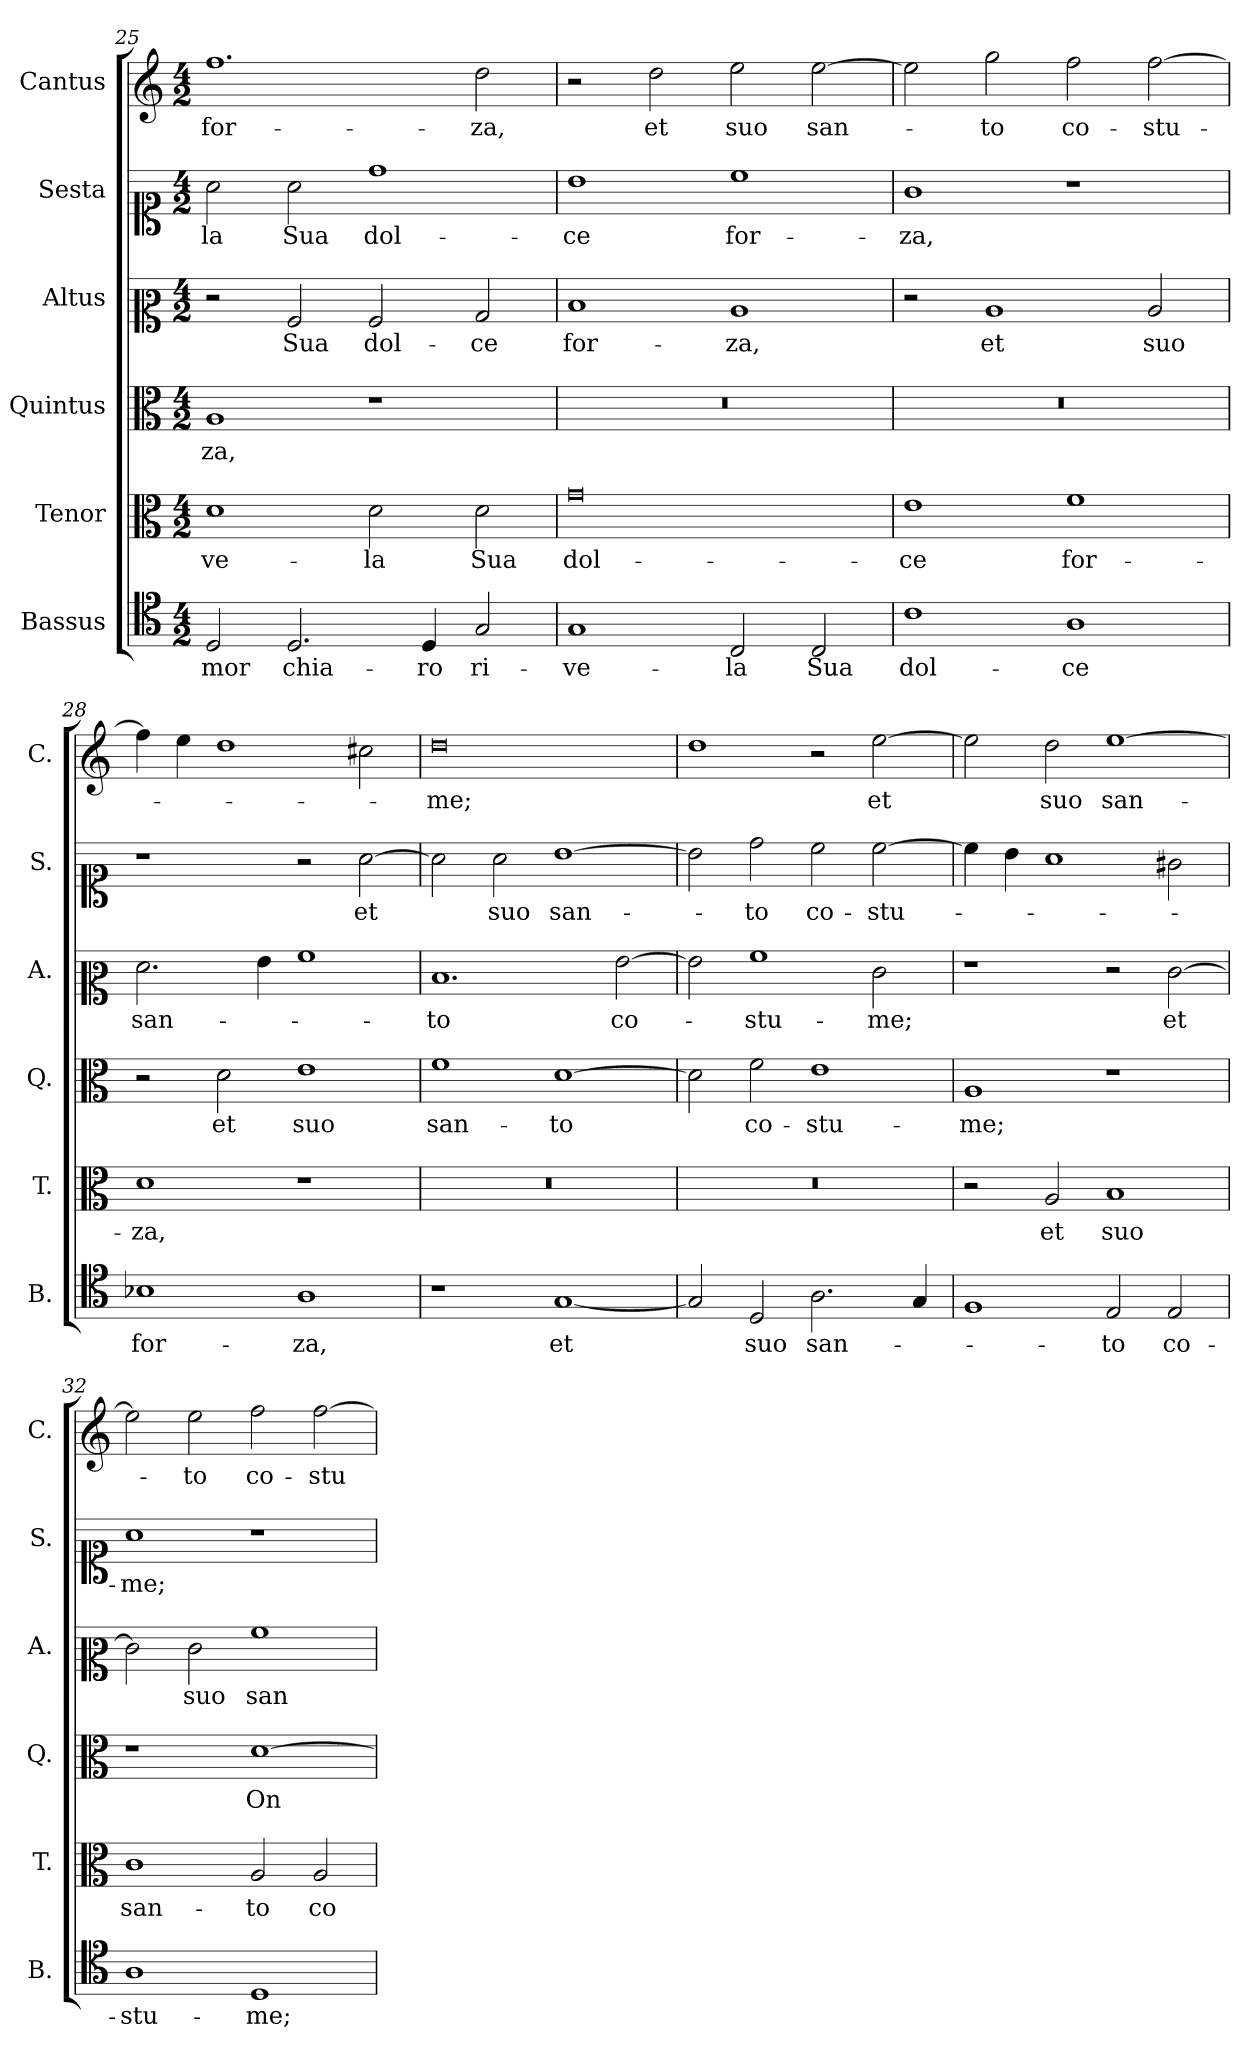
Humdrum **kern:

**kern	**text	**kern	**text	**kern	**text	**kern	**text	**kern	**text	**kern	**text
*part6	*part6	*part5	*part5	*part4	*part4	*part3	*part3	*part2	*part2	*part1	*part1
*staff6	*staff6	*staff5	*staff5	*staff4	*staff4	*staff3	*staff3	*staff2	*staff2	*staff1	*staff1
*I"Bassus	*	*I"Tenor	*	*I"Quintus	*	*I"Altus	*	*I"Sesta	*	*I"Cantus	*
*I'B.	*	*I'T.	*	*I'Q.	*	*I'A.	*	*I'S.	*	*I'C.	*
*clefC4	*	*clefC3	*	*clefC3	*	*clefC2	*	*clefC1	*	*clefG2	*
*k[]	*	*k[]	*	*k[]	*	*k[]	*	*k[]	*	*k[]	*
*M4/2	*	*M4/2	*	*M4/2	*	*M4/2	*	*M4/2	*	*M4/2	*
=25	=25	=25	=25	=25	=25	=25	=25	=25	=25	=25	=25
2D/	-mor	1d	-ve-	1A	-za,	2r	.	2a\	-la	1.ff	for-
2.D/	chia-	.	.	.	.	2A/	Sua	2a\	Sua	.	.
.	.	2d\	-la	1r	.	2A/	dol-	1dd	dol-	.	.
4D/	-ro	.	.	.	.	.	.	.	.	.	.
2G/	ri-	2d\	Sua	.	.	2B/	-ce	.	.	2dd\	-za,
=26	=26	=26	=26	=26	=26	=26	=26	=26	=26	=26	=26
1G	-ve-	0g	dol-	0r	.	1d	for-	1b	-ce	2r	.
.	.	.	.	.	.	.	.	.	.	2dd\	et
2C/	-la	.	.	.	.	1c	-za,	1cc	for-	2ee\	suo
2C/	Sua	.	.	.	.	.	.	.	.	[2ee\	san-
=27	=27	=27	=27	=27	=27	=27	=27	=27	=27	=27	=27
1c	dol-	1e	-ce	0r	.	2r	.	1g	-za,	2ee\]	.
.	.	.	.	.	.	1c	et	.	.	2gg\	-to
1A	-ce	1f	for-	.	.	.	.	1r	.	2ff\	co-
.	.	.	.	.	.	2c/	suo	.	.	[2ff\	-stu-
!!LO:PB:g=z
=28	=28	=28	=28	=28	=28	=28	=28	=28	=28	=28	=28
1B-X	for-	1d	-za,	2r	.	2.f\	san-	1r	.	4ff\]	.
.	.	.	.	.	.	.	.	.	.	4ee\	.
.	.	.	.	2d\	et	.	.	.	.	1dd	.
.	.	.	.	.	.	4g\	.	.	.	.	.
1A	-za,	1r	.	1e	suo	1a	.	2r	.	.	.
.	.	.	.	.	.	.	.	[2a\	et	2cc#X\	.
=29	=29	=29	=29	=29	=29	=29	=29	=29	=29	=29	=29
1r	.	0r	.	1f	san-	1.d	-to	2a\]	.	0dd	-me;
.	.	.	.	.	.	.	.	2a\	suo	.	.
[1G	et	.	.	[1d	-to	.	.	[1b	san-	.	.
.	.	.	.	.	.	[2g\	co-	.	.	.	.
=30	=30	=30	=30	=30	=30	=30	=30	=30	=30	=30	=30
2G/]	.	0r	.	2d\]	.	2g\]	.	2b\]	.	1dd	.
2D/	suo	.	.	2f\	co-	1a	-stu-	2dd\	-to	.	.
2.A\	san-	.	.	1e	-stu-	.	.	2cc\	co-	2r	.
.	.	.	.	.	.	2e\	-me;	[2cc\	-stu-	[2ee\	et
4G/	.	.	.	.	.	.	.	.	.	.	.
=31	=31	=31	=31	=31	=31	=31	=31	=31	=31	=31	=31
1F	.	2r	.	1A	-me;	1r	.	4cc\]	.	2ee\]	.
.	.	.	.	.	.	.	.	4b\	.	.	.
.	.	2A/	et	.	.	.	.	1a	.	2dd\	suo
2E/	-to	1B	suo	1r	.	2r	.	.	.	[1ee	san-
2E/	co-	.	.	.	.	[2e\	et	2g#X\	.	.	.
=32	=32	=32	=32	=32	=32	=32	=32	=32	=32	=32	=32
1A	-stu-	1c	san-	1r	.	2e\]	.	1a	-me;	2ee\]	.
.	.	.	.	.	.	2e\	suo	.	.	2ee\	-to
1D	-me;	2A/	-to	[1d	On-	1a	san-	1r	.	2ff\	co-
.	.	2A/	co-	.	.	.	.	.	.	[2ff\	-stu-
=	=	=	=	=	=	=	=	=	=	=	=
*-	*-	*-	*-	*-	*-	*-	*-	*-	*-	*-	*-
